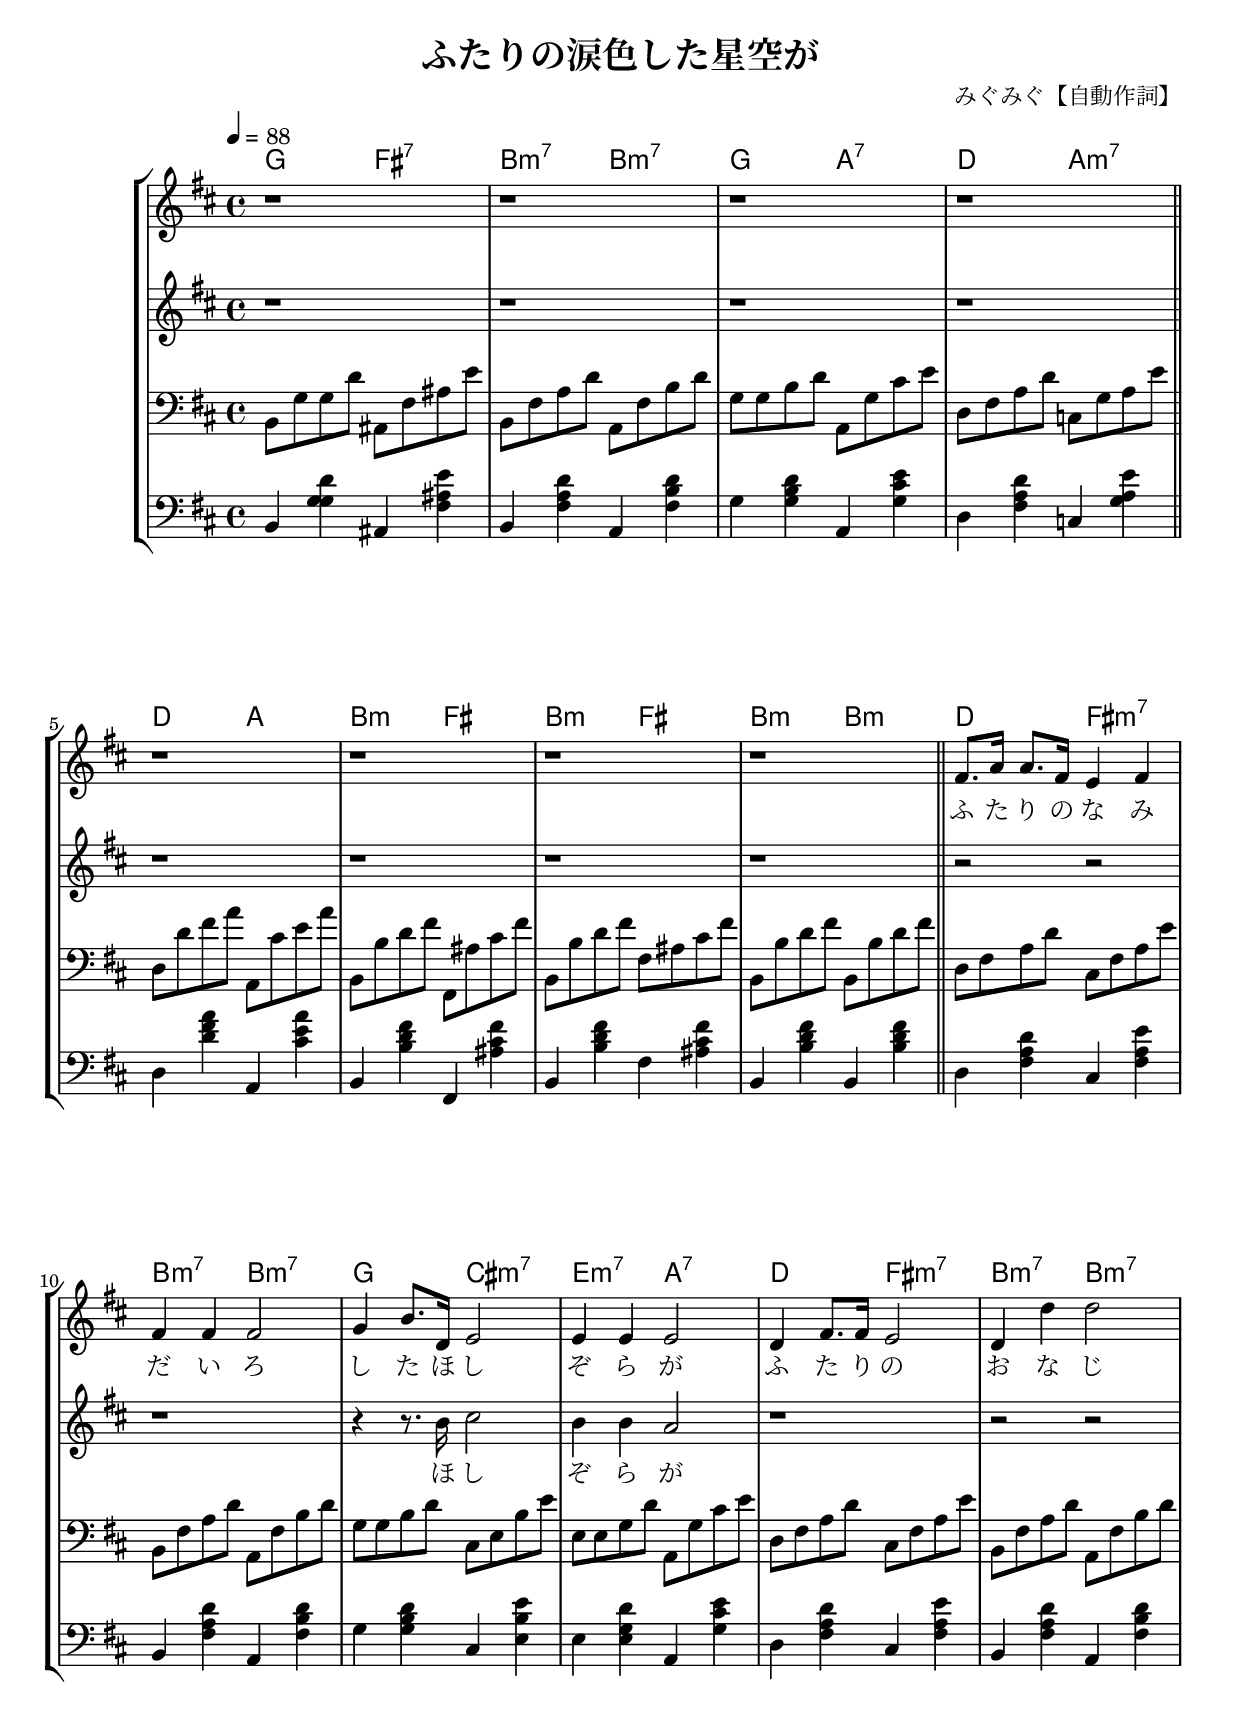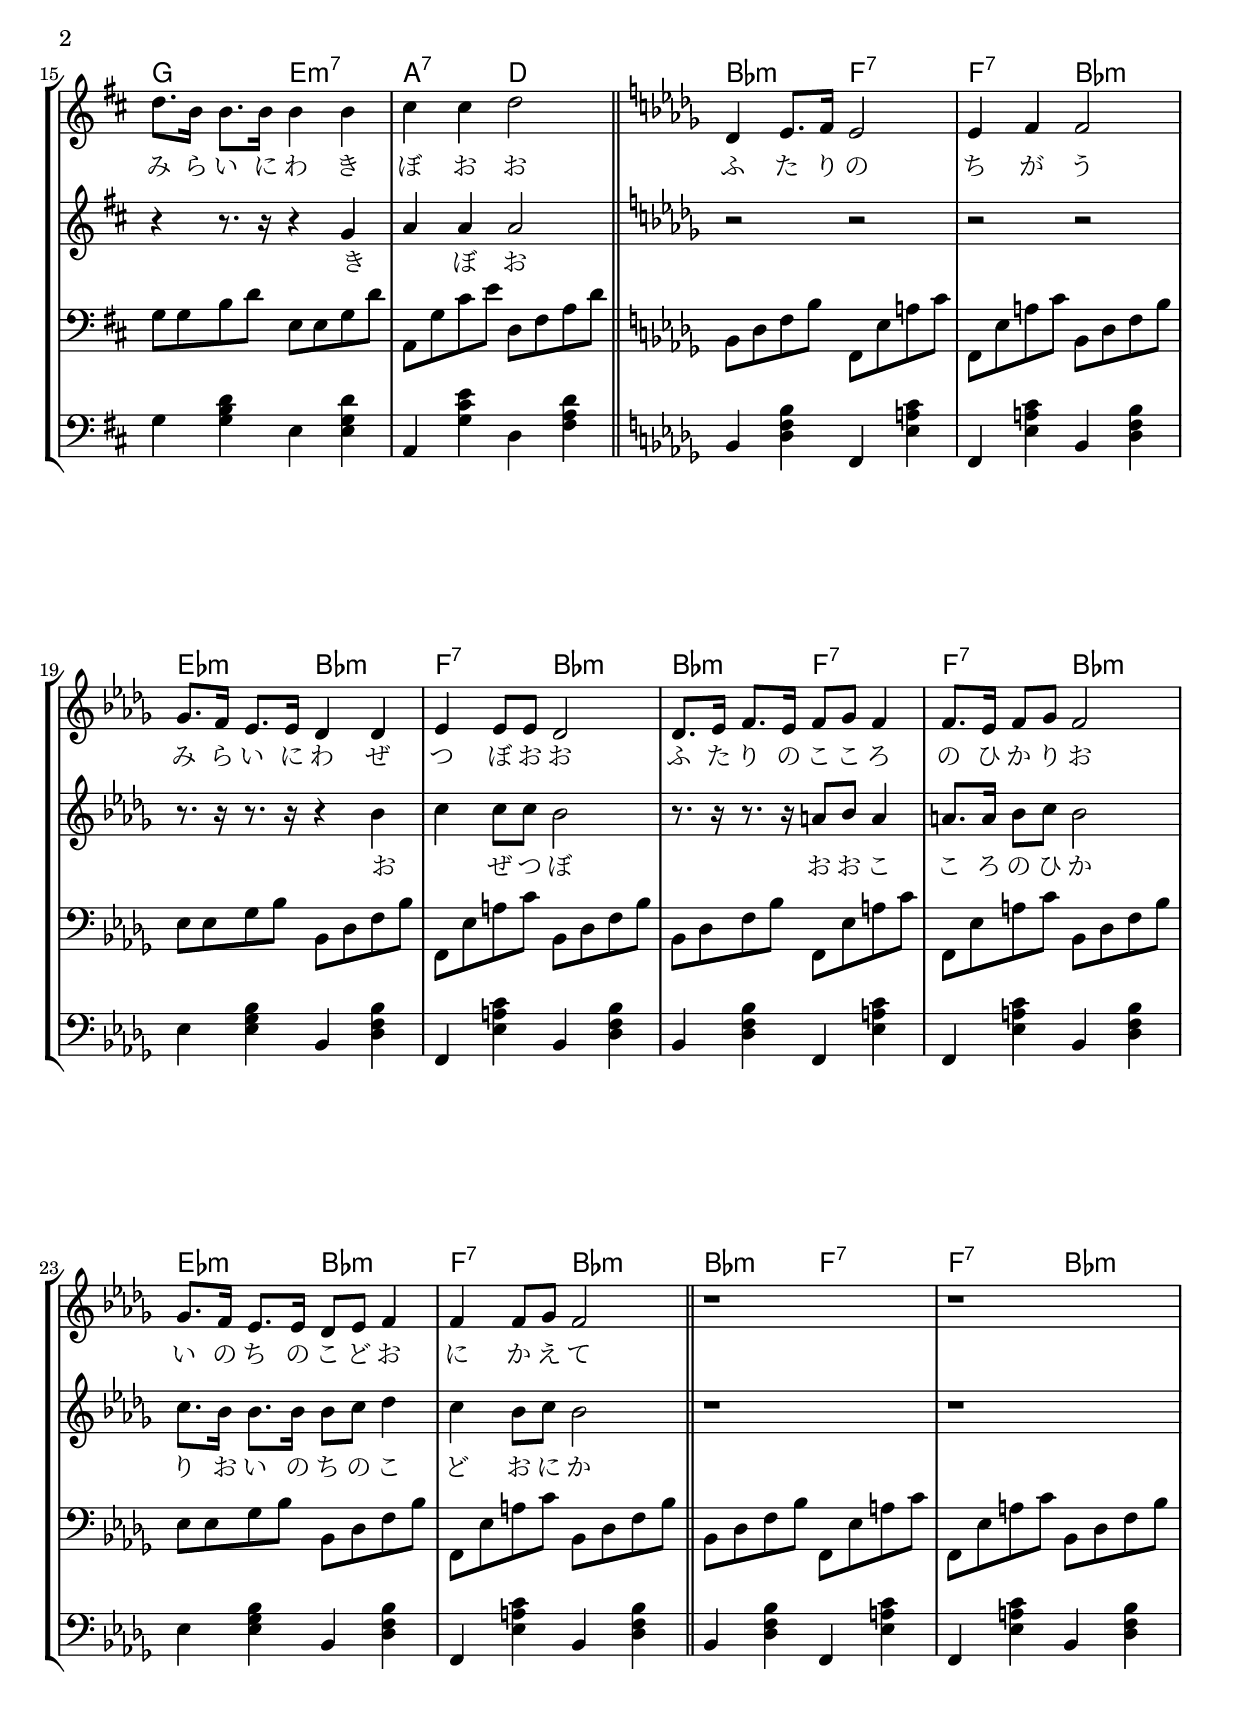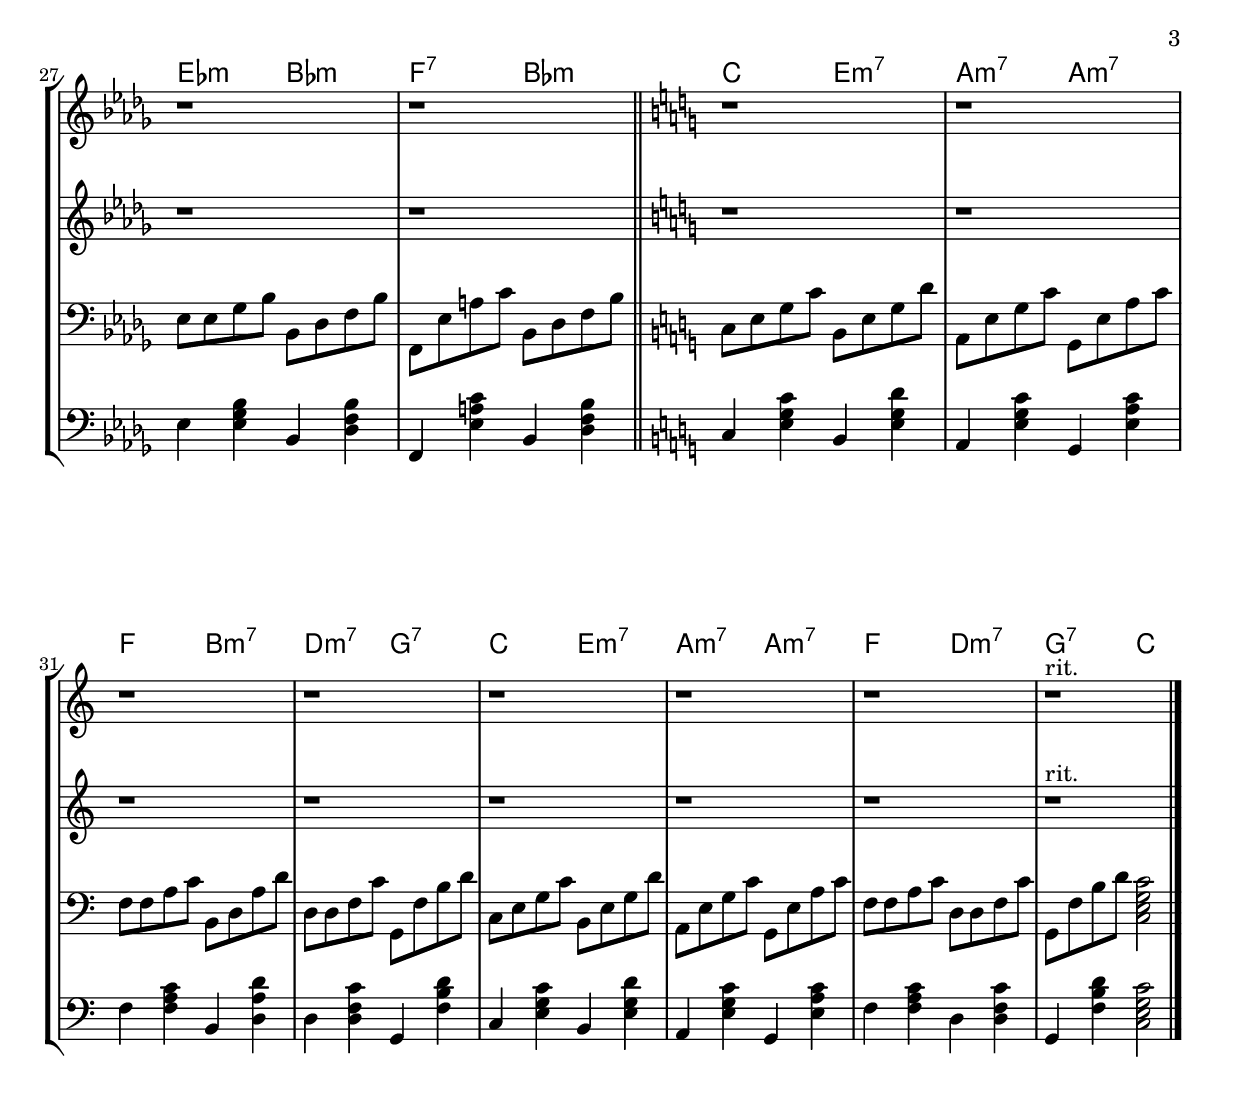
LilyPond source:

\version "2.12.1"

\header {
	title = \markup {ふたりの涙色した星空が}
	composer = \markup \center-column {みぐみぐ【自動作詞】}
}

harmony = \chordmode {
	g2 fis:7 b:min7 b:min7 g a:7 d a:min7 

	d a b:m fis b:m fis b:m b:m 

	d fis:min7 b:min7 b:min7 g cis:min7 e:min7 a:7 d fis:min7 b:min7 b:min7 g e:min7 a:7 d 

	bes:m f:7 f:7 bes:m es:m bes:m f:7 bes:m bes:m f:7 f:7 bes:m es:m bes:m f:7 bes:m 

	bes:m f:7 f:7 bes:m es:m bes:m f:7 bes:m 

	c e:min7 a:min7 a:min7 f b:min7 d:min7 g:7 c e:min7 a:min7 a:min7 f d:min7 g:7 c 
}

melody = {
	\key d \major
	\tempo 4 = 88
	r1 | r1 | r1 | r1   
	r1 | r1 | r1 | r1   
	\set Staff.midiInstrument = #"fss0.39"
	fis'8.  a'16  a'8.  fis'16  e'4  fis'4 
	fis'4  fis'4  fis'2 
	g'4  b'8.  d'16  e'2 
	e'4  e'4  e'2 
	d'4  fis'8.  fis'16  e'2 
	d'4  d''4  d''2 
	d''8.  b'16  b'8.  b'16  b'4  b'4 
	cis''4  cis''4  d''2
	\set Staff.midiInstrument = #"fss0.39"
		\key des \major
des'4  es'8.  f'16  es'2 
	es'4  f'4  f'2 
	ges'8.  f'16  es'8.  es'16  des'4  des'4 
	es'4  es'8  es'8  des'2 
	des'8.  es'16  f'8.  es'16  f'8  ges'8  f'4 
	f'8.  es'16  f'8  ges'8  f'2 
	ges'8.  f'16  es'8.  es'16  des'8  es'8  f'4 
	f'4  f'8  ges'8  f'2
	r1 | r1 | r1 | r1   
	\key c \major
	r1 | r1 | r1 | r1 | r1 | r1 | r1 | r1^"rit." \bar "|."
}

words = \lyricmode {
	
	
	ふ  た  り  の  な  み  だ  い  ろ  し  た  ほ  し  ぞ  ら  が  ふ  た  り  の  お  な  じ  み  ら  い  に  わ  き  ぼ  お  お  
	ふ  た  り  の  ち  が  う  み  ら  い  に  わ  ぜ  つ  ぼ  お  お  ふ  た  り  の  こ  こ  ろ  の  ひ  か  り  お  い  の  ち  の  こ  ど  お  に  か  え  て  
	
	
}

secondmelody = {
	\key d \major
	\tempo 4 = 88
	r1 | r1 | r1 | r1   
	r1 | r1 | r1 | r1   
	\set Staff.midiInstrument = #"mmi0.42"
	r2  r2 
	r1 
	r4  r8.  b'16  cis''2 
	b'4  b'4  a'2 
	r1~ 
	r2  r2 
	r4  r8.  r16  r4  g'4 
	a'4  a'4  a'2
	\set Staff.midiInstrument = #"mmi0.42"
		\key des \major
r2  r2~ 
	r2  r2 
	r8.  r16  r8.  r16  r4  bes'4 
	c''4  c''8  c''8  bes'2 
	r8.  r16  r8.  r16  a'8  bes'8  a'4 
	a'8.  a'16  bes'8  c''8  bes'2 
	c''8.  bes'16  bes'8.  bes'16  bes'8  c''8  des''4 
	c''4  bes'8  c''8  bes'2
	r1 | r1 | r1 | r1   
	\key c \major
	r1 | r1 | r1 | r1 | r1 | r1 | r1 | r1^"rit." \bar "|."
}

secondwords = \lyricmode {
	
	
	ほ  し  ぞ  ら  が  き  ぼ  お  お  
	ぜ  つ  ぼ  お  お  こ  こ  ろ  の  ひ  か  り  お  い  の  ち  の  こ  ど  お  に  か  え  て  
	
	
}

tempochange = {
	\tempo 4 = 88
	r1 | r1 | r1 | r1 \bar "||"
	\tempo 4 = 88
	r1 | r1 | r1 | r1 \bar "||"
	\tempo 4 = 88
	r1 | r1 | r1 | r1 | r1 | r1 | r1 | r1 \bar "||"
	\tempo 4 = 88
	r1 | r1 | r1 | r1 | r1 | r1 | r1 | r1 \bar "||"
	\tempo 4 = 88
	r1 | r1 | r1 | r1 \bar "||"
	\tempo 4 = 88
	r1 | r1 | r1 | r1 | r1 | r1 | r1 | \tempo 4 = 66 r2 \tempo 4 = 58 r2 \bar "|."
}

mainacc = {
	\clef bass
	\set Staff.midiInstrument = #"Viola"
	\key d \major
	\tempo 4 = 88
	b,8 g8 g8 d'8
	ais,8 fis8 ais8 e'8
	b,8 fis8 a8 d'8
	a,8 fis8 b8 d'8
	g8 g8 b8 d'8
	a,8 g8 cis'8 e'8
	d8 fis8 a8 d'8
	c8 g8 a8 e'8
	\bar "||"

	\set Staff.midiInstrument = #"Viola"
	d8 d'8 fis'8 a'8
	a,8 cis'8 e'8 a'8
	b,8 b8 d'8 fis'8
	fis,8 ais8 cis'8 fis'8
	b,8 b8 d'8 fis'8
	fis8 ais8 cis'8 fis'8
	b,8 b8 d'8 fis'8
	b,8 b8 d'8 fis'8
	\bar "||"

	\set Staff.midiInstrument = #"Viola"
	d8 fis8 a8 d'8
	cis8 fis8 a8 e'8
	b,8 fis8 a8 d'8
	a,8 fis8 b8 d'8
	g8 g8 b8 d'8
	cis8 e8 b8 e'8
	e8 e8 g8 d'8
	a,8 g8 cis'8 e'8
	d8 fis8 a8 d'8
	cis8 fis8 a8 e'8
	b,8 fis8 a8 d'8
	a,8 fis8 b8 d'8
	g8 g8 b8 d'8
	e8 e8 g8 d'8
	a,8 g8 cis'8 e'8
	d8 fis8 a8 d'8
	\bar "||"

	\set Staff.midiInstrument = #"Viola"
	\key des \major
	bes,8 des8 f8 bes8
	f,8 es8 a8 c'8
	f,8 es8 a8 c'8
	bes,8 des8 f8 bes8
	es8 es8 ges8 bes8
	bes,8 des8 f8 bes8
	f,8 es8 a8 c'8
	bes,8 des8 f8 bes8
	bes,8 des8 f8 bes8
	f,8 es8 a8 c'8
	f,8 es8 a8 c'8
	bes,8 des8 f8 bes8
	es8 es8 ges8 bes8
	bes,8 des8 f8 bes8
	f,8 es8 a8 c'8
	bes,8 des8 f8 bes8
	\bar "||"

	\set Staff.midiInstrument = #"Viola"
	bes,8 des8 f8 bes8
	f,8 es8 a8 c'8
	f,8 es8 a8 c'8
	bes,8 des8 f8 bes8
	es8 es8 ges8 bes8
	bes,8 des8 f8 bes8
	f,8 es8 a8 c'8
	bes,8 des8 f8 bes8
	\bar "||"

	\set Staff.midiInstrument = #"Viola"
	\key c \major
	c8 e8 g8 c'8
	b,8 e8 g8 d'8
	a,8 e8 g8 c'8
	g,8 e8 a8 c'8
	f8 f8 a8 c'8
	b,8 d8 a8 d'8
	d8 d8 f8 c'8
	g,8 f8 b8 d'8
	c8 e8 g8 c'8
	b,8 e8 g8 d'8
	a,8 e8 g8 c'8
	g,8 e8 a8 c'8
	f8 f8 a8 c'8
	d8 d8 f8 c'8
	g,8 f8 b8 d'8
	<c e g c'>2
	\bar "|."
}

subacc = {
	\clef bass
	\set Staff.midiInstrument = #"Electric Bass (finger)"
	\key d \major
	\tempo 4 = 88
	b,4 <g g d'>4
	ais,4 <fis ais e'>4
	b,4 <fis a d'>4
	a,4 <fis b d'>4
	g4 <g b d'>4
	a,4 <g cis' e'>4
	d4 <fis a d'>4
	c4 <g a e'>4
	\bar "||"

	\set Staff.midiInstrument = #"Electric Bass (finger)"
	d4 <d' fis' a'>4
	a,4 <cis' e' a'>4
	b,4 <b d' fis'>4
	fis,4 <ais cis' fis'>4
	b,4 <b d' fis'>4
	fis4 <ais cis' fis'>4
	b,4 <b d' fis'>4
	b,4 <b d' fis'>4
	\bar "||"

	\set Staff.midiInstrument = #"Electric Bass (finger)"
	d4 <fis a d'>4
	cis4 <fis a e'>4
	b,4 <fis a d'>4
	a,4 <fis b d'>4
	g4 <g b d'>4
	cis4 <e b e'>4
	e4 <e g d'>4
	a,4 <g cis' e'>4
	d4 <fis a d'>4
	cis4 <fis a e'>4
	b,4 <fis a d'>4
	a,4 <fis b d'>4
	g4 <g b d'>4
	e4 <e g d'>4
	a,4 <g cis' e'>4
	d4 <fis a d'>4
	\bar "||"

	\set Staff.midiInstrument = #"Electric Bass (finger)"
	\key des \major
	bes,4 <des f bes>4
	f,4 <es a c'>4
	f,4 <es a c'>4
	bes,4 <des f bes>4
	es4 <es ges bes>4
	bes,4 <des f bes>4
	f,4 <es a c'>4
	bes,4 <des f bes>4
	bes,4 <des f bes>4
	f,4 <es a c'>4
	f,4 <es a c'>4
	bes,4 <des f bes>4
	es4 <es ges bes>4
	bes,4 <des f bes>4
	f,4 <es a c'>4
	bes,4 <des f bes>4
	\bar "||"

	\set Staff.midiInstrument = #"Electric Bass (finger)"
	bes,4 <des f bes>4
	f,4 <es a c'>4
	f,4 <es a c'>4
	bes,4 <des f bes>4
	es4 <es ges bes>4
	bes,4 <des f bes>4
	f,4 <es a c'>4
	bes,4 <des f bes>4
	\bar "||"

	\set Staff.midiInstrument = #"Electric Bass (finger)"
	\key c \major
	c4 <e g c'>4
	b,4 <e g d'>4
	a,4 <e g c'>4
	g,4 <e a c'>4
	f4 <f a c'>4
	b,4 <d a d'>4
	d4 <d f c'>4
	g,4 <f b d'>4
	c4 <e g c'>4
	b,4 <e g d'>4
	a,4 <e g c'>4
	g,4 <e a c'>4
	f4 <f a c'>4
	d4 <d f c'>4
	g,4 <f b d'>4
	<c e g c'>2
	\bar "|."
}

percA = {
	\drummode {
	r1 |r1 |r1 |r1 \bar "||"
	r1 |r1 |r1 |r1 \bar "||"
	r1 |r1 |r1 |r1 |r1 |r1 |r1 |r1 \bar "||"
	r1 |r1 |r1 |r1 |r1 |r1 |r1 |r1 \bar "||"
	r1 |r1 |r1 |r1 \bar "||"
	r1 |r1 |r1 |r1 |r1 |r1 |r1 |r1 \bar "|."
	}
}

percB = {
	\drummode {
	r1 |r1 |r1 |r1 \bar "||"
	r1 |r1 |r1 |r1 \bar "||"
	r1 |r1 |r1 |r1 |r1 |r1 |r1 |r1 \bar "||"
	r1 |r1 |r1 |r1 |r1 |r1 |r1 |r1 \bar "||"
	r1 |r1 |r1 |r1 \bar "||"
	r1 |r1 |r1 |r1 |r1 |r1 |r1 |r1 \bar "|."
	}
}

percC = {
	\drummode {
	r1 |r1 |r1 |r1 \bar "||"
	r1 |r1 |r1 |r1 \bar "||"
	r1 |r1 |r1 |r1 |r1 |r1 |r1 |r1 \bar "||"
	r1 |r1 |r1 |r1 |r1 |r1 |r1 |r1 \bar "||"
	r1 |r1 |r1 |r1 \bar "||"
	r1 |r1 |r1 |r1 |r1 |r1 |r1 |r1 \bar "|."
	}
}

percD = {
	\drummode {
	r1 |r1 |r1 |r1 \bar "||"
	r1 |r1 |r1 |r1 \bar "||"
	r1 |r1 |r1 |r1 |r1 |r1 |r1 |r1 \bar "||"
	r1 |r1 |r1 |r1 |r1 |r1 |r1 |r1 \bar "||"
	r1 |r1 |r1 |r1 \bar "||"
	r1 |r1 |r1 |r1 |r1 |r1 |r1 |r1 \bar "|."
	}
}

percE = {
	\drummode {
	r1 |r1 |r1 |r1 \bar "||"
	r1 |r1 |r1 |r1 \bar "||"
	r1 |r1 |r1 |r1 |r1 |r1 |r1 |r1 \bar "||"
	r1 |r1 |r1 |r1 |r1 |r1 |r1 |r1 \bar "||"
	r1 |r1 |r1 |r1 \bar "||"
	r1 |r1 |r1 |r1 |r1 |r1 |r1 |r1 \bar "|."
	}
}

\score {
	<<
		\new StaffGroup <<
			\new ChordNames {\harmony}
			\new Voice = "melody" {\melody}
			\new Lyrics \lyricsto "melody" \words
			\new Voice = "secondmelody" {\secondmelody}
			\new Lyrics \lyricsto "secondmelody" \secondwords
			\new Staff = "mainacc" {\mainacc}
			\new Staff = "subacc" {\subacc}
		>>
	>>
	\layout { }
}
